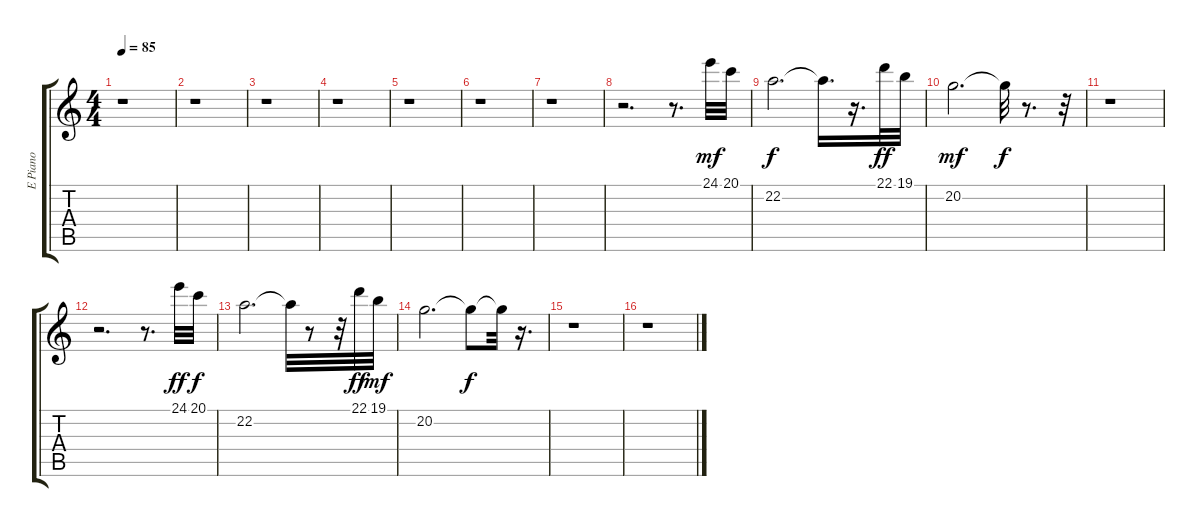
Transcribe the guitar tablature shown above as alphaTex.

\track ("E Piano" "E Piano") {instrument electricpiano1}
\staff {score tabs}
\tuning (E4 B3 G3 D3 A2 E2) {hide}
\ts (4 4)
\tempo 85
\clef g2
\ks c
r.1{dy f} |
r.1 |
r.1 |
r.1 |
r.1 |
r.1 |
r.1 |
r.2{d} r.8{d} 24.1.32{dy mf volume 10 instrument electricpiano1} 20.1.32 |
22.2.2{d dy f} 22.2{t}.16{d} r.16{d} 22.1.32{dy ff} 19.1.32 |
20.2.2{d dy mf} 20.2{t}.32{dy f} r.8{d} r.32 |
r.1 |
r.2{d} r.8{d} 24.1.32{dy ff} 20.1.32{dy f} |
22.2.2{d} 22.2{t}.32 r.8 r.32 22.1.32{dy ff} 19.1.32{dy mf} |
20.2.2{d} 20.2{t}.8{dy f} 20.2{t}.32 r.16{d} |
r.1 |
r.1
